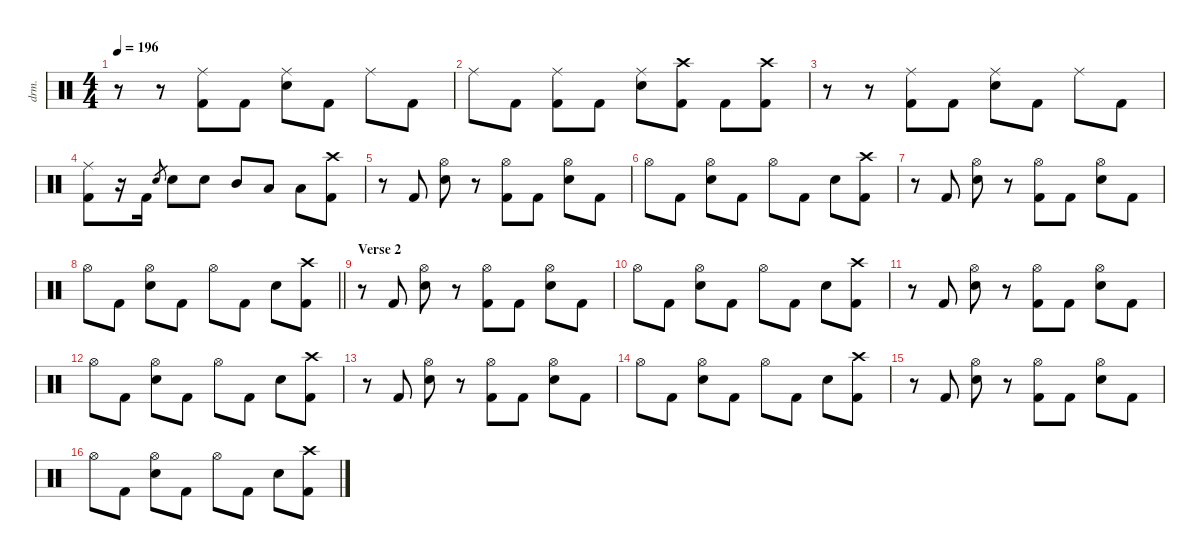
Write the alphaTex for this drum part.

\defaultSystemsLayout 4
\hideDynamics
\bracketExtendMode nobrackets
\track ("Menza" "drm.") {instrument percussion}
\staff {score}
\articulation defaults
\ts (4 4)
\tempo 196
\clef neutral
\ks c
r.8{dy fff} r.8 ("Ride (middle)" "Kick (hit) 2").8{dy ff} "Kick (hit) 2".8{dy fff} ("Ride (middle)" "Snare (hit) 2").8{dy ff} "Kick (hit) 2".8{dy fff} "Ride (middle)".8{dy ff} "Kick (hit) 2".8{dy fff} |
"Ride (middle)".8{dy ff} "Kick (hit) 2".8{dy fff} ("Ride (middle)" "Kick (hit) 2").8{dy ff} "Kick (hit) 2".8{dy fff} ("Ride (middle)" "Snare (hit) 2").8{dy ff} ("Crash high (hit)" "Kick (hit) 2").8 "Kick (hit) 2".8{dy fff} ("Crash high (hit)" "Kick (hit) 2").8{dy ff} |
r.8 r.8 ("Ride (middle)" "Kick (hit) 2").8 "Kick (hit) 2".8{dy fff} ("Ride (middle)" "Snare (hit) 2").8{dy ff} "Kick (hit) 2".8{dy fff} "Ride (middle)".8{dy ff} "Kick (hit) 2".8{dy fff} |
("Ride (middle)" "Kick (hit) 2").8{dy ff} r.16 "Kick (hit) 2".16 "Snare (hit) 2".8{gr dy mf} "Snare (hit) 2".8{dy ff} "Snare (hit) 2".8 "Mid Tom (hit)".8 "Low Tom (hit)".8 "Low Floor Tom (hit)".8 ("Crash high (hit)" "Kick (hit) 2").8{dy fff} |
r.8 "Kick (hit) 2".8 ("Hi-Hat (open)" "Snare (hit) 2").8{dy f} r.8 ("Hi-Hat (open)" "Kick (hit) 2").8 "Kick (hit) 2".8{dy fff} ("Hi-Hat (open)" "Snare (hit) 2").8{dy f} "Kick (hit) 2".8{dy fff} |
"Hi-Hat (open)".8{dy f} "Kick (hit) 2".8{dy fff} ("Hi-Hat (open)" "Snare (hit) 2").8{dy f} "Kick (hit) 2".8{dy fff} "Hi-Hat (open)".8{dy f} "Kick (hit) 2".8{dy fff} "Snare (hit) 2".8 ("Crash high (hit)" "Kick (hit) 2").8 |
r.8 "Kick (hit) 2".8 ("Hi-Hat (open)" "Snare (hit) 2").8{dy f} r.8 ("Hi-Hat (open)" "Kick (hit) 2").8 "Kick (hit) 2".8{dy fff} ("Hi-Hat (open)" "Snare (hit) 2").8{dy f} "Kick (hit) 2".8{dy fff} |
\barLineRight lightlight "Hi-Hat (open)".8{dy f} "Kick (hit) 2".8{dy fff}
("Hi-Hat (open)" "Snare (hit) 2").8{dy f} "Kick (hit) 2".8{dy fff} "Hi-Hat (open)".8{dy f} "Kick (hit) 2".8{dy fff} "Snare (hit) 2".8 ("Crash high (hit)" "Kick (hit) 2").8 |
\section ("" "Verse 2")
r.8 "Kick (hit) 2".8 ("Hi-Hat (open)" "Snare (hit) 2").8{dy f} r.8 ("Hi-Hat (open)" "Kick (hit) 2").8 "Kick (hit) 2".8{dy fff} ("Hi-Hat (open)" "Snare (hit) 2").8{dy f} "Kick (hit) 2".8{dy fff} |
"Hi-Hat (open)".8{dy f} "Kick (hit) 2".8{dy fff} ("Hi-Hat (open)" "Snare (hit) 2").8{dy f} "Kick (hit) 2".8{dy fff} "Hi-Hat (open)".8{dy f} "Kick (hit) 2".8{dy fff} "Snare (hit) 2".8 ("Crash high (hit)" "Kick (hit) 2").8 |
r.8 "Kick (hit) 2".8 ("Hi-Hat (open)" "Snare (hit) 2").8{dy f} r.8 ("Hi-Hat (open)" "Kick (hit) 2").8 "Kick (hit) 2".8{dy fff} ("Hi-Hat (open)" "Snare (hit) 2").8{dy f} "Kick (hit) 2".8{dy fff} |
"Hi-Hat (open)".8{dy f} "Kick (hit) 2".8{dy fff} ("Hi-Hat (open)" "Snare (hit) 2").8{dy f} "Kick (hit) 2".8{dy fff} "Hi-Hat (open)".8{dy f} "Kick (hit) 2".8{dy fff} "Snare (hit) 2".8 ("Crash high (hit)" "Kick (hit) 2").8 |
r.8 "Kick (hit) 2".8 ("Hi-Hat (open)" "Snare (hit) 2").8{dy f} r.8 ("Hi-Hat (open)" "Kick (hit) 2").8 "Kick (hit) 2".8{dy fff} ("Hi-Hat (open)" "Snare (hit) 2").8{dy f} "Kick (hit) 2".8{dy fff} |
"Hi-Hat (open)".8{dy f} "Kick (hit) 2".8{dy fff} ("Hi-Hat (open)" "Snare (hit) 2").8{dy f} "Kick (hit) 2".8{dy fff} "Hi-Hat (open)".8{dy f} "Kick (hit) 2".8{dy fff} "Snare (hit) 2".8 ("Crash high (hit)" "Kick (hit) 2").8 |
r.8 "Kick (hit) 2".8 ("Hi-Hat (open)" "Snare (hit) 2").8{dy f} r.8 ("Hi-Hat (open)" "Kick (hit) 2").8 "Kick (hit) 2".8{dy fff} ("Hi-Hat (open)" "Snare (hit) 2").8{dy f} "Kick (hit) 2".8{dy fff} |
"Hi-Hat (open)".8{dy f} "Kick (hit) 2".8{dy fff} ("Hi-Hat (open)" "Snare (hit) 2").8{dy f} "Kick (hit) 2".8{dy fff} "Hi-Hat (open)".8{dy f} "Kick (hit) 2".8{dy fff} "Snare (hit) 2".8 ("Crash high (hit)" "Kick (hit) 2").8
